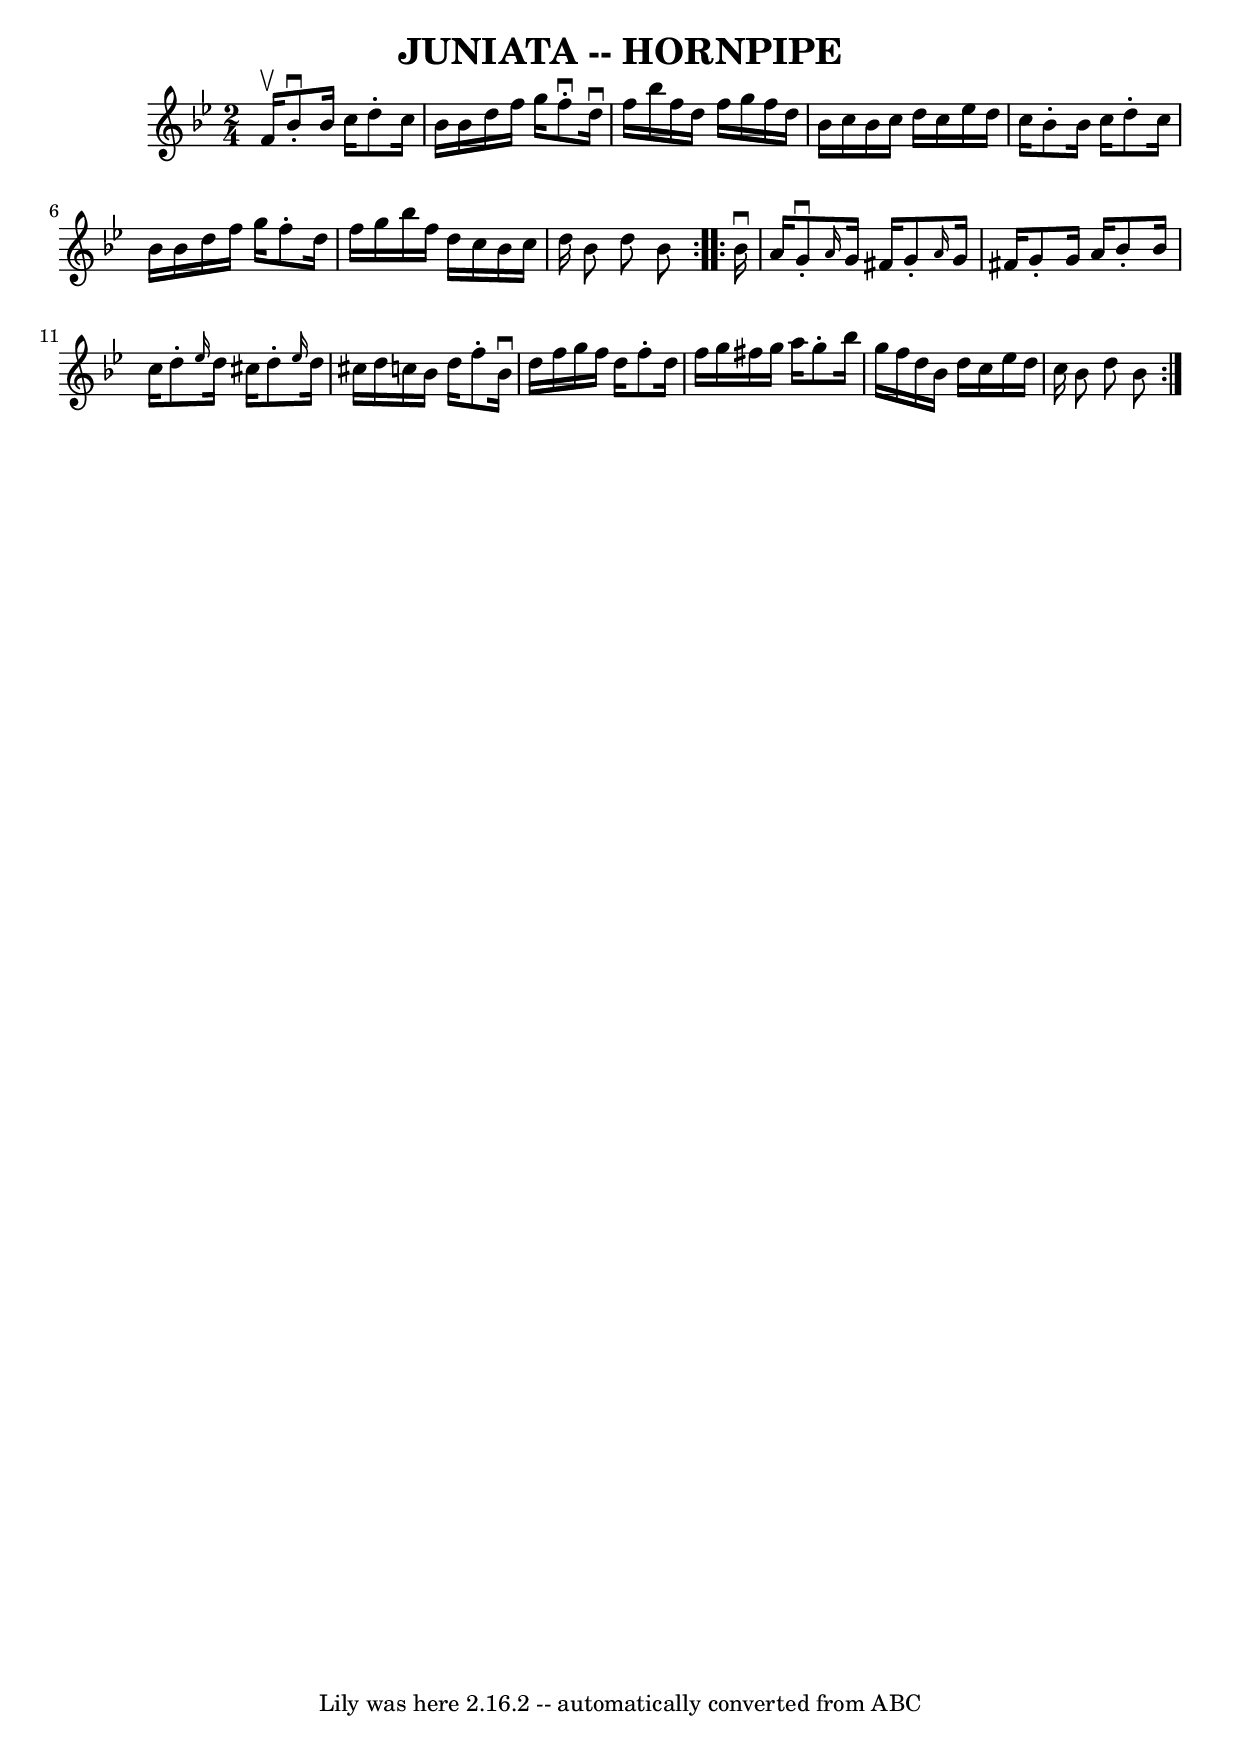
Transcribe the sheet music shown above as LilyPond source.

\version "2.16.2"
\include "Mammoth.ily"
\header {
  %% book = "Cole's 1000 Fiddle Tunes"
  crossRefNumber = "1"
  footnotes = ""
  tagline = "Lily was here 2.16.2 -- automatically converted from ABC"
  title = "JUNIATA -- HORNPIPE"

}
voicedefault =  {



  \repeat volta 2 {

    \time 2/4      \key bes \major f'16^\upbow        |
    bes'8^\downbow-.        bes'16 c''16 d''8-. c''16 bes'16     |
    bes'16 d''16         f''16 g''16 f''8^\downbow-. d''16^\downbow f''16     |
         bes''16 f''16 d''16 f''16 g''16 f''16 d''16 bes'16      |
    c''16 bes'16 c''16 d''16 c''16 ees''16 d''16         c''16    |  |
    bes'8-. bes'16 c''16 d''8-. c''16       bes'16     |
    bes'16 d''16 f''16 g''16 f''8-. d''16         f''16     |
    g''16 bes''16 f''16 d''16 c''16 bes'16         c''16 d''16     |
    bes'8 d''8 bes'8    
  }     
  \repeat volta 2 {
         bes'16^\downbow a'16         |
    g'8^\downbow-. \grace { a'16  
			  }  
    g'16 fis'16 g'8-. \grace { a'16   			      } g'16 fis'!16     |
         g'8-. g'16 a'16 bes'8-. bes'16 c''16     |
    d''8-. 
    \grace { ees''16  
	   } d''16 cis''16 d''8-. \grace { ees''16  
					  }        d''16 cis''!16     |
    d''16 c''!16 bes'16 d''16 f''8-.        bes'16^\downbow d''16    |  |
    f''16 g''16 f''16         d''16 f''8-. d''16 f''16     |
    g''16 fis''16 g''16         a''16 g''8-. bes''16 g''16     |
    f''16 d''16 bes'16         d''16 c''16 ees''16 d''16 c''16     |
    bes'8 d''8    
    bes'8    
  }   

}

\score{
  <<

    \context Staff="default"
    {
      \voicedefault 
      
    }

  >>
  \layout {
    
  }
  \midi {
  }

}
